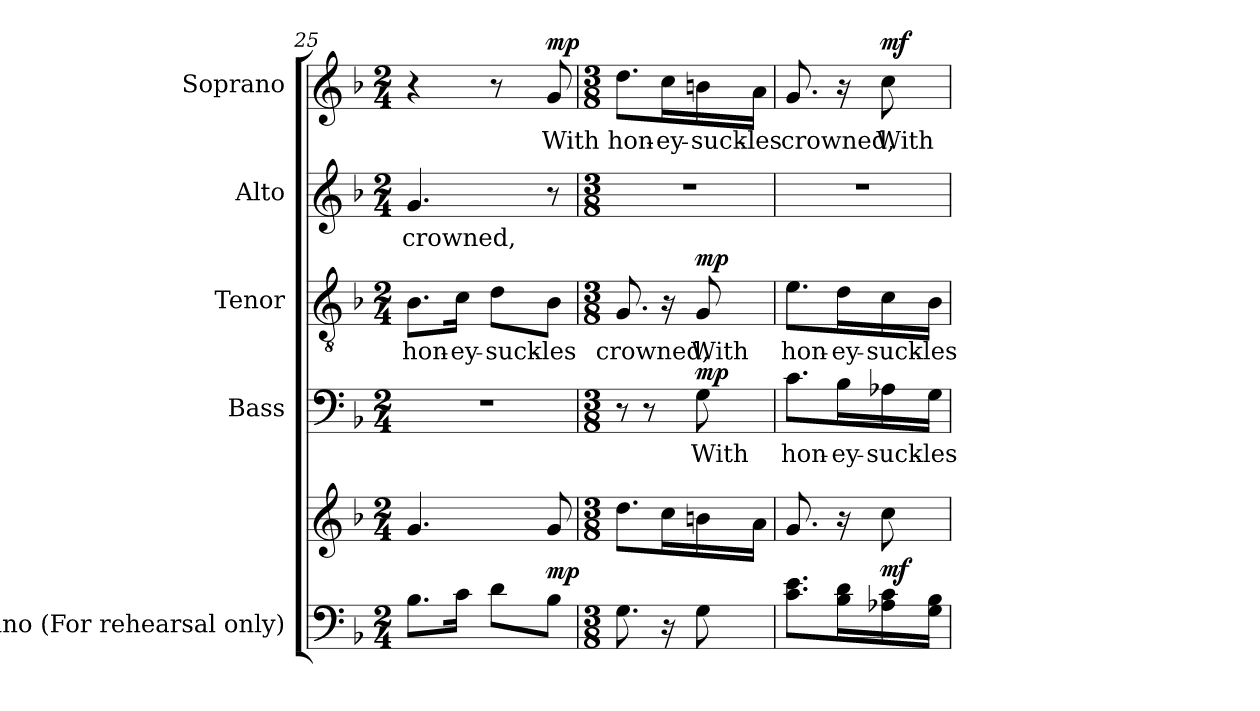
**kern	**kern	**dynam	**kern	**text	**dynam	**kern	**text	**dynam	**kern	**text	**kern	**text	**dynam
*part5	*part5	*part5	*part4	*part4	*part4	*part3	*part3	*part3	*part2	*part2	*part1	*part1	*part1
*staff6	*staff5	*staff5/6	*staff4	*staff4	*staff4	*staff3	*staff3	*staff3	*staff2	*staff2	*staff1	*staff1	*staff1
*I"Piano (For rehearsal only)	*	*	*I"Bass	*	*	*I"Tenor	*	*	*I"Alto	*	*I"Soprano	*	*
*I'Pno.	*	*	*I'B.	*	*	*I'T.	*	*	*I'A.	*	*I'S.	*	*
*clefF4	*clefG2	*	*clefF4	*	*	*clefGv2	*	*	*clefG2	*	*clefG2	*	*
*	*	*	*	*	*	*ITrd7c12	*	*	*	*	*	*	*
*k[b-]	*k[b-]	*	*k[b-]	*	*	*k[b-]	*	*	*k[b-]	*	*k[b-]	*	*
*F:	*F:	*	*F:	*	*	*F:	*	*	*F:	*	*F:	*	*
*M2/4	*M2/4	*	*M2/4	*	*	*M2/4	*	*	*M2/4	*	*M2/4	*	*
=25	=25	=25	=25	=25	=25	=25	=25	=25	=25	=25	=25	=25	=25
!	!	!	!LO:N:vis=1	!	!	!	!	!	!	!	!	!	!
!	!	!	!	!	!	!	!LO:LY:b:color=#000000	!	!	!	!	!	!
!	!	!	!	!	!	!	!	!	!	!LO:LY:b:color=#000000	!	!	!
8.B-i\L	4.gi/	.	2r	.	.	8.BB-i\L	hon-	.	4.gi/	crowned,	4r	.	.
!	!	!	!	!	!	!	!LO:LY:b:color=#000000	!	!	!	!	!	!
16ci\Jk	.	.	.	.	.	16Ci\Jk	-ey-	.	.	.	.	.	.
!	!	!	!	!	!	!	!LO:LY:b:color=#000000	!	!	!	!	!	!
8di\L	.	.	.	.	.	8Di\L	-suck-	.	.	.	8r	.	.
!	!	!	!	!	!	!	!LO:LY:b:color=#000000	!	!	!	!	!	!
!	!	!	!	!	!	!	!	!	!	!	!	!LO:LY:b:color=#000000	!
8B-i\J	8gi/	mp	.	.	.	8BB-i\J	-les	.	8r	.	8gi/	With	mp
!!LO:PB:g=z
=26	=26	=26	=26	=26	=26	=26	=26	=26	=26	=26	=26	=26	=26
*M3/8	*M3/8	*	*M3/8	*	*	*M3/8	*	*	*M3/8	*	*M3/8	*	*
!	!	!	!	!	!	!	!LO:LY:b:color=#000000	!	!LO:N:vis=1	!	!	!	!
!	!	!	!	!	!	!	!	!	!	!	!	!LO:LY:b:color=#000000	!
8.Gi\	8.ddi\L	.	8r	.	.	8.GGi/	crowned,	.	4.r	.	8.ddi\L	hon-	.
.	.	.	8r	.	.	.	.	.	.	.	.	.	.
!	!	!	!	!	!	!	!	!	!	!	!	!LO:LY:b:color=#000000	!
16r	16cci\k	.	.	.	.	16r	.	.	.	.	16cci\k	-ey-	.
!	!	!	!	!LO:LY:b:color=#000000	!	!	!	!	!	!	!	!	!
!	!	!	!	!	!	!	!LO:LY:b:color=#000000	!	!	!	!	!	!
!	!	!	!	!	!	!	!	!	!	!	!	!LO:LY:b:color=#000000	!
8Gi\	16bni\L	.	8Gi\	With	mp	8GGi/	With	mp	.	.	16bni\L	-suck-	.
!	!	!	!	!	!	!	!	!	!	!	!	!LO:LY:b:color=#000000	!
.	16ai\JJ	.	.	.	.	.	.	.	.	.	16ai\JJ	-les	.
=27	=27	=27	=27	=27	=27	=27	=27	=27	=27	=27	=27	=27	=27
!	!	!	!	!LO:LY:b:color=#000000	!	!	!	!	!	!	!	!	!
!	!	!	!	!	!	!	!LO:LY:b:color=#000000	!	!LO:N:vis=1	!	!	!	!
!	!	!	!	!	!	!	!	!	!	!	!	!LO:LY:b:color=#000000	!
8.ci\ 8.eiL	8.gi/	.	8.ci\L	hon-	.	8.Ei\L	hon-	.	4.r	.	8.gi/	crowned,	.
!	!	!	!	!LO:LY:b:color=#000000	!	!	!	!	!	!	!	!	!
!	!	!	!	!	!	!	!LO:LY:b:color=#000000	!	!	!	!	!	!
16B-i\ 16dik	16r	.	16B-i\L	-ey-	.	16Di\L	-ey-	.	.	.	16r	.	.
!	!	!	!	!LO:LY:b:color=#000000	!	!	!	!	!	!	!	!	!
!	!	!	!	!	!	!	!LO:LY:b:color=#000000	!	!	!	!	!	!
!	!	!	!	!	!	!	!	!	!	!	!	!LO:LY:b:color=#000000	!
16A-Xi\ 16ciL	8cci\	mf	16A-Xi\	-suck-	.	16Ci\	-suck-	.	.	.	8cci\	With	mf
!	!	!	!	!LO:LY:b:color=#000000	!	!	!	!	!	!	!	!	!
!	!	!	!	!	!	!	!LO:LY:b:color=#000000	!	!	!	!	!	!
16Gi\ 16B-iJJ	.	.	16Gi\JJ	-les	.	16BB-i\JJ	-les	.	.	.	.	.	.
=	=	=	=	=	=	=	=	=	=	=	=	=	=
*-	*-	*-	*-	*-	*-	*-	*-	*-	*-	*-	*-	*-	*-
